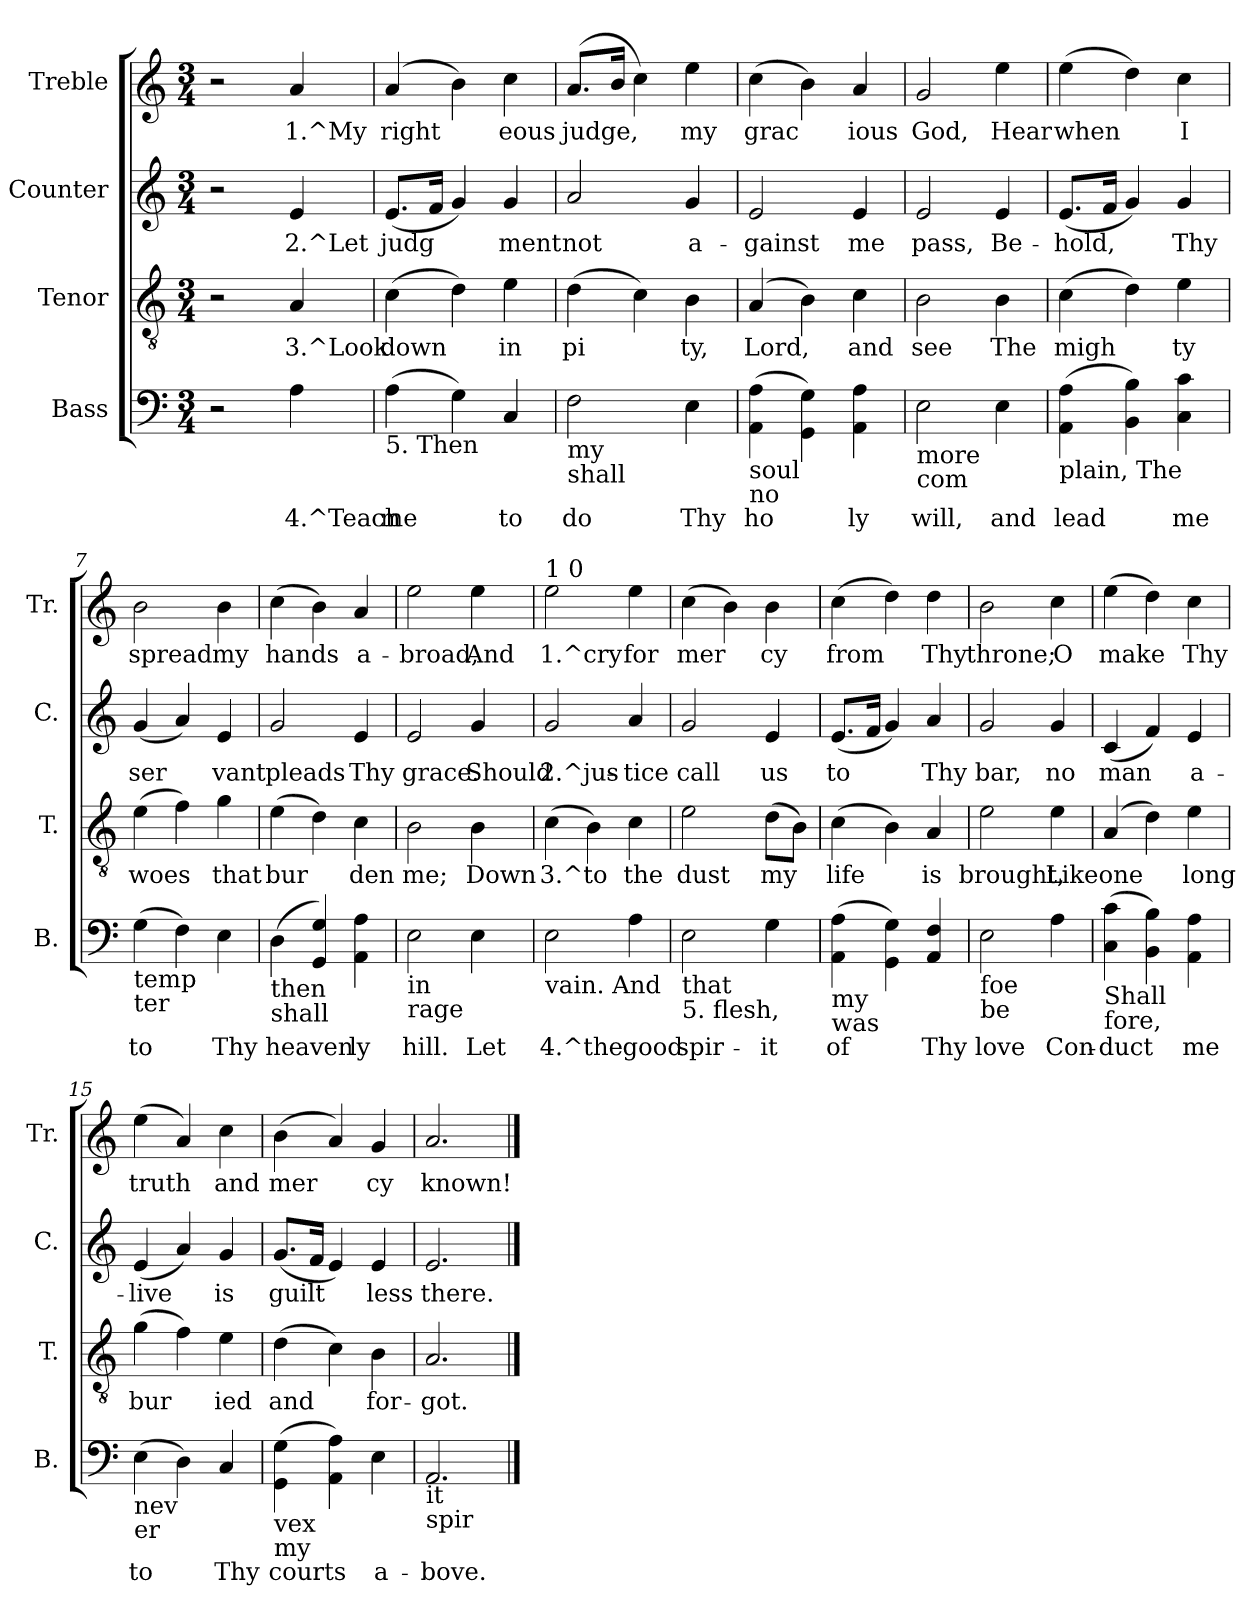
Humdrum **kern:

**kern	**text	**kern	**text	**kern	**text	**kern	**text
*part4	*part4	*part3	*part3	*part2	*part2	*part1	*part1
*staff4	*staff4	*staff3	*staff3	*staff2	*staff2	*staff1	*staff1
*I"Bass	*	*I"Tenor	*	*I"Counter	*	*I"Treble	*
*I'B.	*	*I'T.	*	*I'C.	*	*I'Tr.	*
!!LO:PB:g=z
*stria5	*	*stria5	*	*stria5	*	*stria5	*
*clefF4	*	*clefGv2	*	*clefG2	*	*clefG2	*
*k[]	*	*k[]	*	*k[]	*	*k[]	*
*C:	*	*C:	*	*C:	*	*C:	*
*M3/4	*	*M3/4	*	*M3/4	*	*M3/4	*
=1	=1	=1	=1	=1	=1	=1	=1
2r	.	2r	.	2r	.	2r	.
!	!LO:LY:b:rj	!	!LO:LY:b:rj	!	!LO:LY:b:rj	!	!LO:LY:b:rj
4A\	4.^Teach	4A/	3.^Look	4e/	2.^Let	4a/	1.^My
=2	=2	=2	=2	=2	=2	=2	=2
!LO:TX:b:t=5. Then	!	!	!	!	!	!	!
!	!LO:LY:b:rj	!	!LO:LY:b:rj	!	!LO:LY:b:rj	!	!LO:LY:b:rj
(>4A\	me	(>4c\	down	(<8.e/L	judg-	(>4a/	right-
!	!	!	!	!	!LO:LY:b:rj	!	!
.	.	.	.	16f/J	--	.	.
!	!LO:LY:b:rj	!	!LO:LY:b:rj	!	!LO:LY:b:rj	!	!LO:LY:b:rj
4G\)	.	4d\)	.	4g/)	--	4b\)	--
!	!LO:LY:b:rj	!	!LO:LY:b:rj	!	!LO:LY:b:rj	!	!LO:LY:b:rj
4C/	to	4e\	in	4g/	-ment	4cc\	-eous
=3	=3	=3	=3	=3	=3	=3	=3
!LO:TX:b:t=my	!	!	!	!	!	!	!
!LO:TX:b:t=shall	!	!	!	!	!	!	!
!	!LO:LY:b:rj	!	!LO:LY:b:rj	!	!LO:LY:b:rj	!	!LO:LY:b:rj
2F\	do	(>4d\	pi-	2a/	not	(<8.a/L	judge,
!	!	!	!	!	!	!	!LO:LY:b:rj
.	.	.	.	.	.	16b/J	.
!	!	!	!LO:LY:b:rj	!	!	!	!LO:LY:b:rj
.	.	4c\)	--	.	.	4cc\)	.
!	!LO:LY:b:rj	!	!LO:LY:b:rj	!	!LO:LY:b:rj	!	!LO:LY:b:rj
4E\	Thy	4B\	-ty,	4g/	a-	4ee\	my
=4	=4	=4	=4	=4	=4	=4	=4
!LO:TX:b:t=soul	!	!	!	!	!	!	!
!LO:TX:b:t=no	!	!	!	!	!	!	!
!	!LO:LY:b:rj	!	!LO:LY:b:rj	!	!LO:LY:b:rj	!	!LO:LY:b:rj
(>4A\ 4AA\	ho-	(>4A/	Lord,	2e/	-gainst	(>4cc\	grac-
!	!LO:LY:b:rj	!	!LO:LY:b:rj	!	!	!	!LO:LY:b:rj
4G\ 4GG\)	--	4B\)	.	.	.	4b\)	--
!	!LO:LY:b:rj	!	!LO:LY:b:rj	!	!LO:LY:b:rj	!	!LO:LY:b:rj
4A\ 4AA\	-ly	4c\	and	4e/	me	4a/	-ious
=5	=5	=5	=5	=5	=5	=5	=5
!LO:TX:b:t=more	!	!	!	!	!	!	!
!LO:TX:b:t=com	!	!	!	!	!	!	!
!	!LO:LY:b:rj	!	!LO:LY:b:rj	!	!LO:LY:b:rj	!	!LO:LY:b:rj
2E\	will,	2B\	see	2e/	pass,	2g/	God,
!	!LO:LY:b:rj	!	!LO:LY:b:rj	!	!LO:LY:b:rj	!	!LO:LY:b:rj
4E\	and	4B\	The	4e/	Be-	4ee\	Hear
=6	=6	=6	=6	=6	=6	=6	=6
!LO:TX:b:t=plain, The	!	!	!	!	!	!	!
!	!LO:LY:b:rj	!	!LO:LY:b:rj	!	!LO:LY:b:rj	!	!LO:LY:b:rj
(>4AA\ 4A\	lead	(>4c\	migh-	(<8.e/L	-hold,	(>4ee\	when
!	!	!	!	!	!LO:LY:b:rj	!	!
.	.	.	.	16f/J	.	.	.
!	!LO:LY:b:rj	!	!LO:LY:b:rj	!	!LO:LY:b:rj	!	!LO:LY:b:rj
4B\ 4BB\)	.	4d\)	--	4g/)	.	4dd\)	.
!	!LO:LY:b:rj	!	!LO:LY:b:rj	!	!LO:LY:b:rj	!	!LO:LY:b:rj
4c\ 4C\	me	4e\	-ty	4g/	Thy	4cc\	I
=7	=7	=7	=7	=7	=7	=7	=7
!LO:TX:b:t=temp	!	!	!	!	!	!	!
!LO:TX:b:t=ter	!	!	!	!	!	!	!
!	!LO:LY:b:rj	!	!LO:LY:b:rj	!	!LO:LY:b:rj	!	!LO:LY:b:rj
(>4G\	to	(>4e\	woes	(<4g/	ser-	2b\	spread
!	!LO:LY:b:rj	!	!LO:LY:b:rj	!	!LO:LY:b:rj	!	!
4F\)	.	4f\)	.	4a/)	--	.	.
!	!LO:LY:b:rj	!	!LO:LY:b:rj	!	!LO:LY:b:rj	!	!LO:LY:b:rj
4E\	Thy	4g\	that	4e/	-vant	4b\	my
=8	=8	=8	=8	=8	=8	=8	=8
!LO:TX:b:t=then	!	!	!	!	!	!	!
!LO:TX:b:t=shall	!	!	!	!	!	!	!
!	!LO:LY:b:rj	!	!LO:LY:b:rj	!	!LO:LY:b:rj	!	!LO:LY:b:rj
(>4D\	heaven-	(>4e\	bur-	2g/	pleads	(>4cc\	hands
!	!LO:LY:b:rj	!	!LO:LY:b:rj	!	!	!	!LO:LY:b:rj
4G/ 4GG/)	--	4d\)	--	.	.	4b\)	.
!	!LO:LY:b:rj	!	!LO:LY:b:rj	!	!LO:LY:b:rj	!	!LO:LY:b:rj
4A\ 4AA\	-ly	4c\	-den	4e/	Thy	4a/	a-
=9	=9	=9	=9	=9	=9	=9	=9
!LO:TX:b:t=in	!	!	!	!	!	!	!
!LO:TX:b:t=rage	!	!	!	!	!	!	!
!	!LO:LY:b:rj	!	!LO:LY:b:rj	!	!LO:LY:b:rj	!	!LO:LY:b:rj
2E\	hill.	2B\	me;	2e/	grace.	2ee\	-broad,
!	!LO:LY:b:rj	!	!LO:LY:b:rj	!	!LO:LY:b:rj	!	!LO:LY:b:rj
4E\	Let	4B\	Down	4g/	Should	4ee\	And
!!LO:PB:g=z
=10	=10	=10	=10	=10	=10	=10	=10
!	!	!	!	!	!	!LO:TX:a:t=1 0	!
!LO:TX:b:t=vain. And	!	!	!	!	!	!	!
!	!LO:LY:b:rj	!	!LO:LY:b:rj	!	!LO:LY:b:rj	!	!LO:LY:b:rj
2E\	4.^the	(>4c\	3.^to	2g/	2.^jus-	2ee\	1.^cry
!	!	!	!LO:LY:b:rj	!	!	!	!
.	.	4B\)	.	.	.	.	.
!	!LO:LY:b:rj	!	!LO:LY:b:rj	!	!LO:LY:b:rj	!	!LO:LY:b:rj
4A\	good	4c\	the	4a/	-tice	4ee\	for
=11	=11	=11	=11	=11	=11	=11	=11
!LO:TX:b:t=that	!	!	!	!	!	!	!
!LO:TX:b:t=5. flesh,	!	!	!	!	!	!	!
!	!LO:LY:b:rj	!	!LO:LY:b:rj	!	!LO:LY:b:rj	!	!LO:LY:b:rj
2E\	spir-	2e\	dust	2g/	call	(>4cc\	mer-
!	!	!	!	!	!	!	!LO:LY:b:rj
.	.	.	.	.	.	4b\)	--
!	!LO:LY:b:rj	!	!LO:LY:b:rj	!	!LO:LY:b:rj	!	!LO:LY:b:rj
4G\	-it	(>8d\L	my	4e/	us	4b\	-cy
!	!	!	!LO:LY:b:rj	!	!	!	!
.	.	8B\J)	.	.	.	.	.
=12	=12	=12	=12	=12	=12	=12	=12
!LO:TX:b:t=my	!	!	!	!	!	!	!
!LO:TX:b:t=was	!	!	!	!	!	!	!
!	!LO:LY:b:rj	!	!LO:LY:b:rj	!	!LO:LY:b:rj	!	!LO:LY:b:rj
(>4A\ 4AA\	of	(>4c\	life	(<8.e/L	to	(>4cc\	from
!	!	!	!	!	!LO:LY:b:rj	!	!
.	.	.	.	16f/J	.	.	.
!	!LO:LY:b:rj	!	!LO:LY:b:rj	!	!LO:LY:b:rj	!	!LO:LY:b:rj
4G\ 4GG\)	.	4B\)	.	4g/)	.	4dd\)	.
!	!LO:LY:b:rj	!	!LO:LY:b:rj	!	!LO:LY:b:rj	!	!LO:LY:b:rj
4F/ 4AA/	Thy	4A/	is	4a/	Thy	4dd\	Thy
=13	=13	=13	=13	=13	=13	=13	=13
!LO:TX:b:t=foe	!	!	!	!	!	!	!
!LO:TX:b:t=be	!	!	!	!	!	!	!
!	!LO:LY:b:rj	!	!LO:LY:b:rj	!	!LO:LY:b:rj	!	!LO:LY:b:rj
2E\	love	2e\	brought,	2g/	bar,	2b\	throne;
!	!LO:LY:b:rj	!	!LO:LY:b:rj	!	!LO:LY:b:rj	!	!LO:LY:b:rj
4A\	Con-	4e\	Like	4g/	no	4cc\	O
=14	=14	=14	=14	=14	=14	=14	=14
!LO:TX:b:t=Shall	!	!	!	!	!	!	!
!LO:TX:b:t=fore,	!	!	!	!	!	!	!
!	!LO:LY:b:rj	!	!LO:LY:b:rj	!	!LO:LY:b:rj	!	!LO:LY:b:rj
(<4c\ 4C\	-duct	(>4A/	one	(<4c/	man	(>4ee\	make
!	!LO:LY:b:rj	!	!LO:LY:b:rj	!	!LO:LY:b:rj	!	!LO:LY:b:rj
4B\ 4BB\)	.	4d\)	.	4f/)	.	4dd\)	.
!	!LO:LY:b:rj	!	!LO:LY:b:rj	!	!LO:LY:b:rj	!	!LO:LY:b:rj
4A\ 4AA\	me	4e\	long	4e/	a-	4cc\	Thy
=15	=15	=15	=15	=15	=15	=15	=15
!LO:TX:b:t=nev	!	!	!	!	!	!	!
!LO:TX:b:t=er	!	!	!	!	!	!	!
!	!LO:LY:b:rj	!	!LO:LY:b:rj	!	!LO:LY:b:rj	!	!LO:LY:b:rj
(>4E\	to	(>4g\	bur-	(<4e/	-live	(>4ee\	truth
!	!LO:LY:b:rj	!	!LO:LY:b:rj	!	!LO:LY:b:rj	!	!LO:LY:b:rj
4D\)	.	4f\)	--	4a/)	.	4a/)	.
!	!LO:LY:b:rj	!	!LO:LY:b:rj	!	!LO:LY:b:rj	!	!LO:LY:b:rj
4C/	Thy	4e\	-ied	4g/	is	4cc\	and
=16	=16	=16	=16	=16	=16	=16	=16
!LO:TX:b:t=vex	!	!	!	!	!	!	!
!LO:TX:b:t=my	!	!	!	!	!	!	!
!	!LO:LY:b:rj	!	!LO:LY:b:rj	!	!LO:LY:b:rj	!	!LO:LY:b:rj
(>4G\ 4GG\	courts	(>4d\	and	(<8.g/L	guilt-	(>4b\	mer-
!	!	!	!	!	!LO:LY:b:rj	!	!
.	.	.	.	16f/J	--	.	.
!	!LO:LY:b:rj	!	!LO:LY:b:rj	!	!LO:LY:b:rj	!	!LO:LY:b:rj
4A\ 4AA\)	.	4c\)	.	4e/)	--	4a/)	--
!	!LO:LY:b:rj	!	!LO:LY:b:rj	!	!LO:LY:b:rj	!	!LO:LY:b:rj
4E\	a-	4B\	for-	4e/	-less	4g/	-cy
=17	=17	=17	=17	=17	=17	=17	=17
!LO:TX:b:t=it	!	!	!	!	!	!	!
!LO:TX:b:t=spir	!	!	!	!	!	!	!
!	!LO:LY:b:rj	!	!LO:LY:b:rj	!	!LO:LY:b:rj	!	!LO:LY:b:rj
2.AA/	-bove.	2.A/	-got.	2.e/	there.	2.a/	known!
==	==	==	==	==	==	==	==
*-	*-	*-	*-	*-	*-	*-	*-
